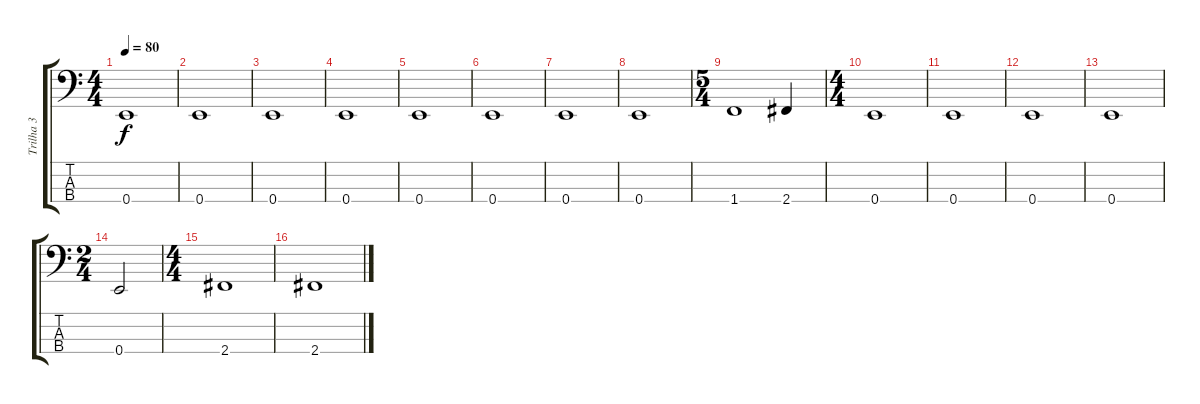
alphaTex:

\track ("Trilha 3" "Trilha 3") {instrument acousticbass}
\staff {score tabs}
\tuning (G2 D2 A1 E1) {hide}
\ts (4 4)
\tempo 80
\clef f4
\ks c
0.4.1{dy f} |
0.4.1 |
0.4.1 |
0.4.1 |
0.4.1 |
0.4.1 |
0.4.1 |
0.4.1 |
\ts (5 4)
1.4.1 2.4.4 |
\ts (4 4)
0.4.1 |
0.4.1 |
0.4.1 |
0.4.1 |
\ts (2 4)
0.4.2 |
\ts (4 4)
2.4.1 |
2.4.1
